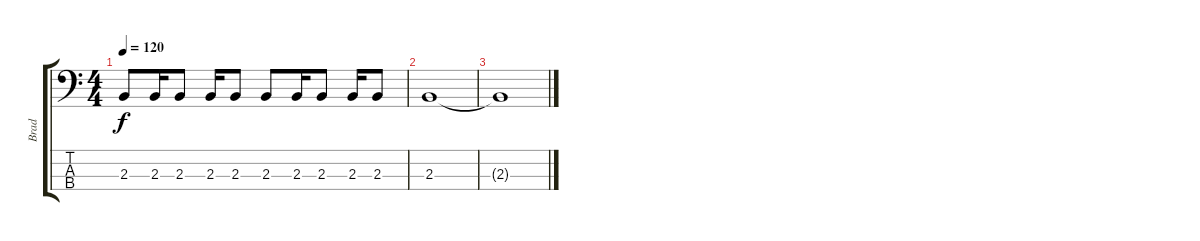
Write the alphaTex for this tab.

\track ("Brad" "Brad") {instrument electricbasspick}
\staff {score tabs}
\tuning (G2 D2 A1 E1) {hide}
\ts (4 4)
\tempo 120
\clef f4
\ks c
2.3.8{dy f} 2.3.16 2.3.8 2.3.16 2.3.8 2.3.8 2.3.16 2.3.8 2.3.16 2.3.8 |
2.3.1 |
2.3{t}.1
